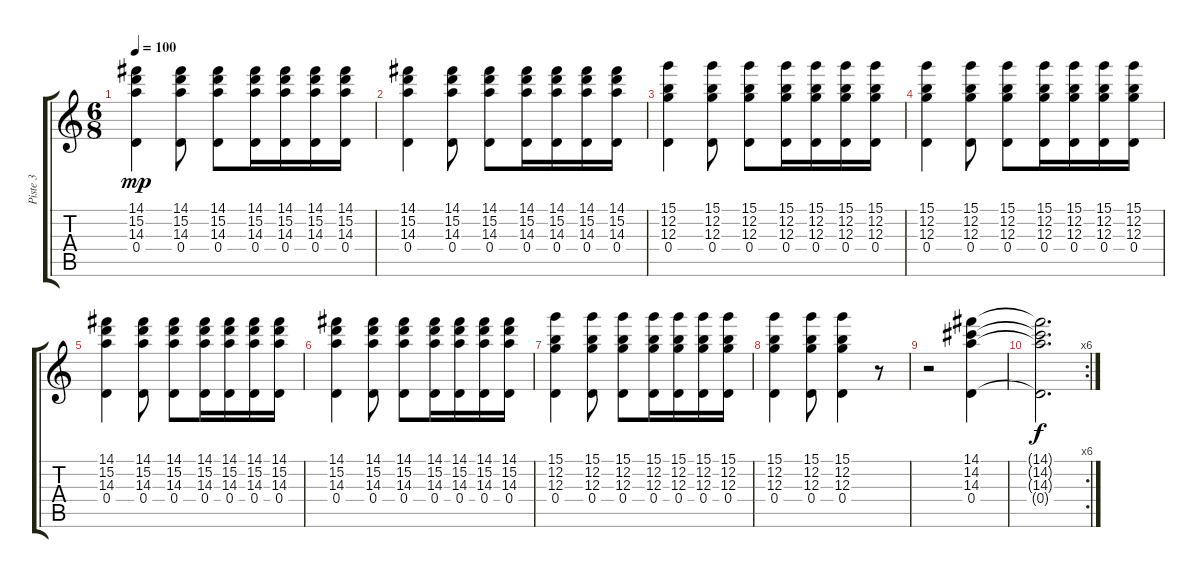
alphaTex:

\track ("Piste 3" "Piste 3") {instrument acousticguitarnylon}
\staff {score tabs}
\tuning (E4 B3 G3 D3 A2 E2) {hide}
\ts (6 8)
\tempo 100
\clef g2
\ks c
(14.1 15.2 14.3 0.4).4{dy mp} (14.1 15.2 14.3 0.4).8 (14.1 15.2 14.3 0.4).8 (14.1 15.2 14.3 0.4).16 (14.1 15.2 14.3 0.4).16 (14.1 15.2 14.3 0.4).16 (14.1 15.2 14.3 0.4).16 |
(14.1 15.2 14.3 0.4).4 (14.1 15.2 14.3 0.4).8 (14.1 15.2 14.3 0.4).8 (14.1 15.2 14.3 0.4).16 (14.1 15.2 14.3 0.4).16 (14.1 15.2 14.3 0.4).16 (14.1 15.2 14.3 0.4).16 |
(15.1 12.2 12.3 0.4).4 (15.1 12.2 12.3 0.4).8 (15.1 12.2 12.3 0.4).8 (15.1 12.2 12.3 0.4).16 (15.1 12.2 12.3 0.4).16 (15.1 12.2 12.3 0.4).16 (15.1 12.2 12.3 0.4).16 |
(15.1 12.2 12.3 0.4).4 (15.1 12.2 12.3 0.4).8 (15.1 12.2 12.3 0.4).8 (15.1 12.2 12.3 0.4).16 (15.1 12.2 12.3 0.4).16 (15.1 12.2 12.3 0.4).16 (15.1 12.2 12.3 0.4).16 |
(14.1 15.2 14.3 0.4).4 (14.1 15.2 14.3 0.4).8 (14.1 15.2 14.3 0.4).8 (14.1 15.2 14.3 0.4).16 (14.1 15.2 14.3 0.4).16 (14.1 15.2 14.3 0.4).16 (14.1 15.2 14.3 0.4).16 |
(14.1 15.2 14.3 0.4).4 (14.1 15.2 14.3 0.4).8 (14.1 15.2 14.3 0.4).8 (14.1 15.2 14.3 0.4).16 (14.1 15.2 14.3 0.4).16 (14.1 15.2 14.3 0.4).16 (14.1 15.2 14.3 0.4).16 |
(15.1 12.2 12.3 0.4).4 (15.1 12.2 12.3 0.4).8 (15.1 12.2 12.3 0.4).8 (15.1 12.2 12.3 0.4).16 (15.1 12.2 12.3 0.4).16 (15.1 12.2 12.3 0.4).16 (15.1 12.2 12.3 0.4).16 |
(15.1 12.2 12.3 0.4).4 (15.1 12.2 12.3 0.4).8 (15.1 12.2 12.3 0.4).4 r.8 |
r.2 (14.1 14.2 14.3 0.4).4 |
\rc 6
(14.1{t} 14.2{t} 14.3{t} 0.4{t}).2{d dy f}
